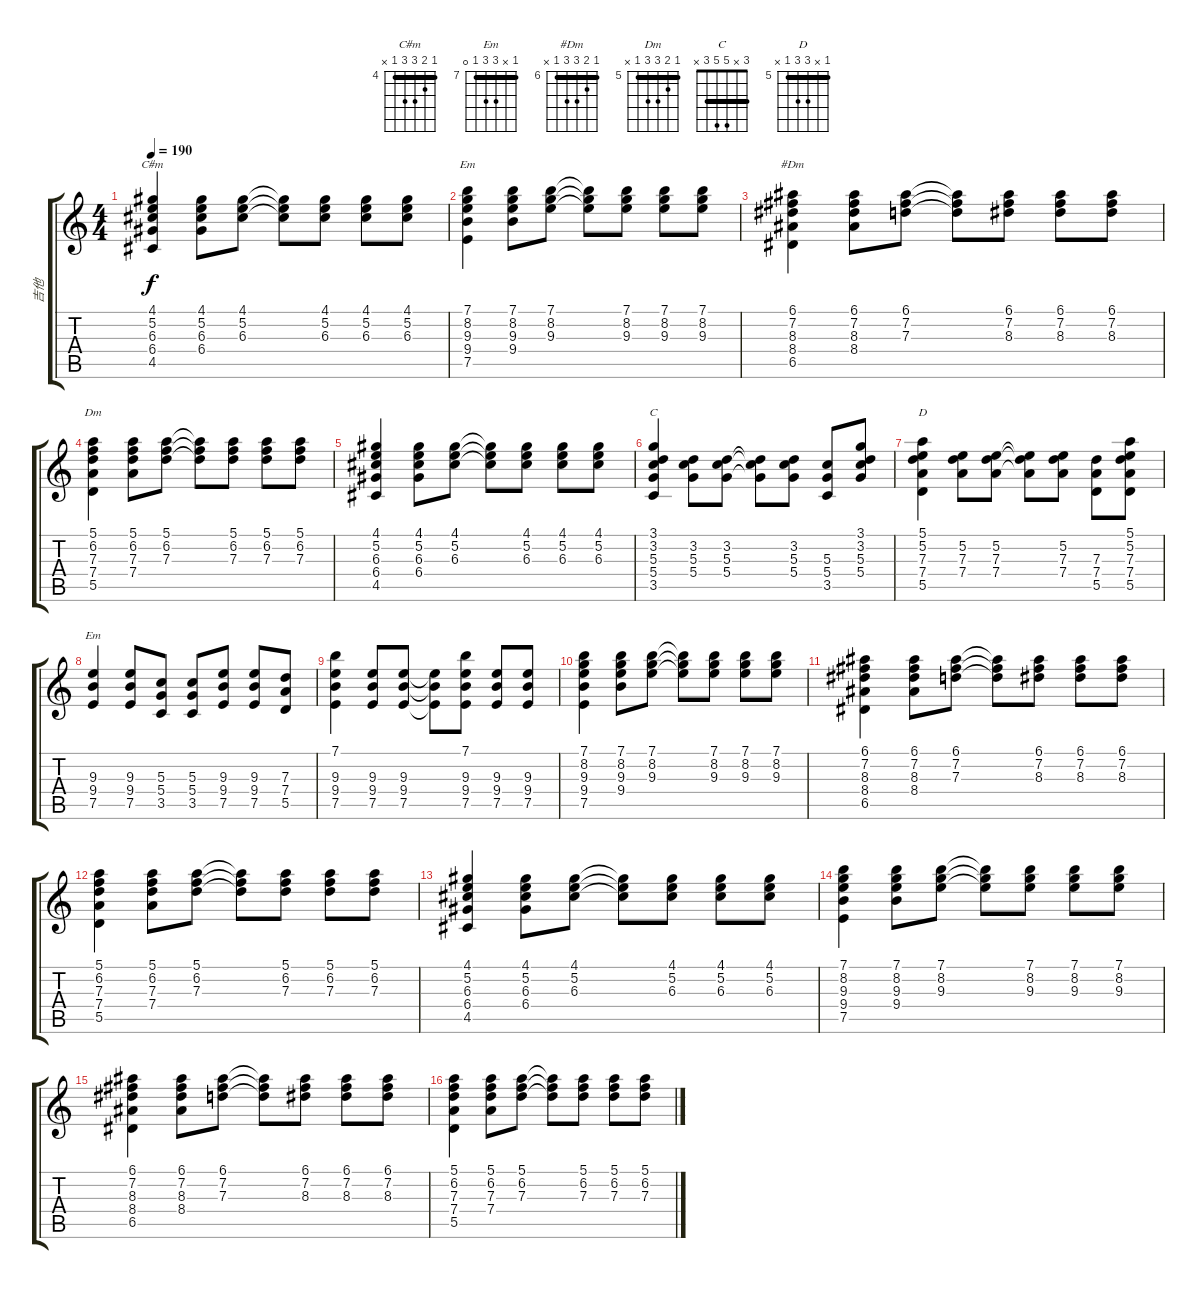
\track ("吉他" "吉他") {instrument overdrivenguitar}
\staff {score tabs}
\tuning (E4 B3 G3 D3 A2 E2) {hide}
\chord ("C#m" 4 5 6 6 4 x) {firstfret 4 barre 4}
\chord ("Em" 7 8 9 9 7 0) {firstfret 7 barre 7}
\chord ("#Dm" 6 7 8 8 6 x) {firstfret 6 barre 6}
\chord ("Dm" 5 6 7 7 5 x) {firstfret 5 barre 5}
\chord ("C" 3 x 5 5 3 x) {barre 3}
\chord ("D" 5 x 7 7 5 x) {firstfret 5 barre 5}
\chord ("Em" 7 x 9 9 7 0) {firstfret 7 barre 7}
\ts (4 4)
\tempo 190
\clef g2
\ks c
(4.1 5.2 6.3 6.4 4.5).4{ch "C#m" dy f} (4.1 5.2 6.3 6.4).8 (4.1 5.2 6.3).8 (4.1{t} 5.2{t} 6.3{t}).8 (4.1 5.2 6.3).8 (4.1 5.2 6.3).8 (4.1 5.2 6.3).8 |
(7.1 8.2 9.3 9.4 7.5).4{ch "Em" volume 9 instrument overdrivenguitar} (7.1 8.2 9.3 9.4).8 (7.1 8.2 9.3).8 (7.1{t} 8.2{t} 9.3{t}).8 (7.1 8.2 9.3).8 (7.1 8.2 9.3).8 (7.1 8.2 9.3).8 |
(6.1 7.2 8.3 8.4 6.5).4{ch "#Dm"} (6.1 7.2 8.3 8.4).8 (6.1 7.2 7.3).8 (6.1{t} 7.2{t} 7.3{t}).8 (6.1 7.2 8.3).8 (6.1 7.2 8.3).8 (6.1 7.2 8.3).8 |
(5.1 6.2 7.3 7.4 5.5).4{ch "Dm"} (5.1 6.2 7.3 7.4).8 (5.1 6.2 7.3).8 (5.1{t} 6.2{t} 7.3{t}).8 (5.1 6.2 7.3).8 (5.1 6.2 7.3).8 (5.1 6.2 7.3).8 |
(4.1 5.2 6.3 6.4 4.5).4 (4.1 5.2 6.3 6.4).8 (4.1 5.2 6.3).8 (4.1{t} 5.2{t} 6.3{t}).8 (4.1 5.2 6.3).8 (4.1 5.2 6.3).8 (4.1 5.2 6.3).8 |
(3.1 3.2 5.3 5.4 3.5).4{ch "C"} (3.2 5.3 5.4).8 (3.2 5.3 5.4).8 (3.2{t} 5.3{t} 5.4{t}).8 (3.2 5.3 5.4).8 (5.3 5.4 3.5).8 (3.1 3.2 5.3 5.4).8 |
(5.1 5.2 7.3 7.4 5.5).4{ch "D"} (5.2 7.3 7.4).8 (5.2 7.3 7.4).8 (5.2{t} 7.3{t} 7.4{t}).8 (5.2 7.3 7.4).8 (7.3 7.4 5.5).8 (5.1 5.2 7.3 7.4 5.5).8 |
(9.3 9.4 7.5).4{ch "Em"} (9.3 9.4 7.5).8 (5.3 5.4 3.5).8 (5.3 5.4 3.5).8 (9.3 9.4 7.5).8 (9.3 9.4 7.5).8 (7.3 7.4 5.5).8 |
(7.1 9.3 9.4 7.5).4 (9.3 9.4 7.5).8 (9.3 9.4 7.5).8 (9.3{t} 9.4{t} 7.5{t}).8 (7.1 9.3 9.4 7.5).8 (9.3 9.4 7.5).8 (9.3 9.4 7.5).8 |
(7.1 8.2 9.3 9.4 7.5).4{volume 9 instrument overdrivenguitar} (7.1 8.2 9.3 9.4).8 (7.1 8.2 9.3).8 (7.1{t} 8.2{t} 9.3{t}).8 (7.1 8.2 9.3).8 (7.1 8.2 9.3).8 (7.1 8.2 9.3).8 |
(6.1 7.2 8.3 8.4 6.5).4 (6.1 7.2 8.3 8.4).8 (6.1 7.2 7.3).8 (6.1{t} 7.2{t} 7.3{t}).8 (6.1 7.2 8.3).8 (6.1 7.2 8.3).8 (6.1 7.2 8.3).8 |
(5.1 6.2 7.3 7.4 5.5).4 (5.1 6.2 7.3 7.4).8 (5.1 6.2 7.3).8 (5.1{t} 6.2{t} 7.3{t}).8 (5.1 6.2 7.3).8 (5.1 6.2 7.3).8 (5.1 6.2 7.3).8 |
(4.1 5.2 6.3 6.4 4.5).4 (4.1 5.2 6.3 6.4).8 (4.1 5.2 6.3).8 (4.1{t} 5.2{t} 6.3{t}).8 (4.1 5.2 6.3).8 (4.1 5.2 6.3).8 (4.1 5.2 6.3).8 |
(7.1 8.2 9.3 9.4 7.5).4{volume 9 instrument overdrivenguitar} (7.1 8.2 9.3 9.4).8 (7.1 8.2 9.3).8 (7.1{t} 8.2{t} 9.3{t}).8 (7.1 8.2 9.3).8 (7.1 8.2 9.3).8 (7.1 8.2 9.3).8 |
(6.1 7.2 8.3 8.4 6.5).4 (6.1 7.2 8.3 8.4).8 (6.1 7.2 7.3).8 (6.1{t} 7.2{t} 7.3{t}).8 (6.1 7.2 8.3).8 (6.1 7.2 8.3).8 (6.1 7.2 8.3).8 |
(5.1 6.2 7.3 7.4 5.5).4 (5.1 6.2 7.3 7.4).8 (5.1 6.2 7.3).8 (5.1{t} 6.2{t} 7.3{t}).8 (5.1 6.2 7.3).8 (5.1 6.2 7.3).8 (5.1 6.2 7.3).8
